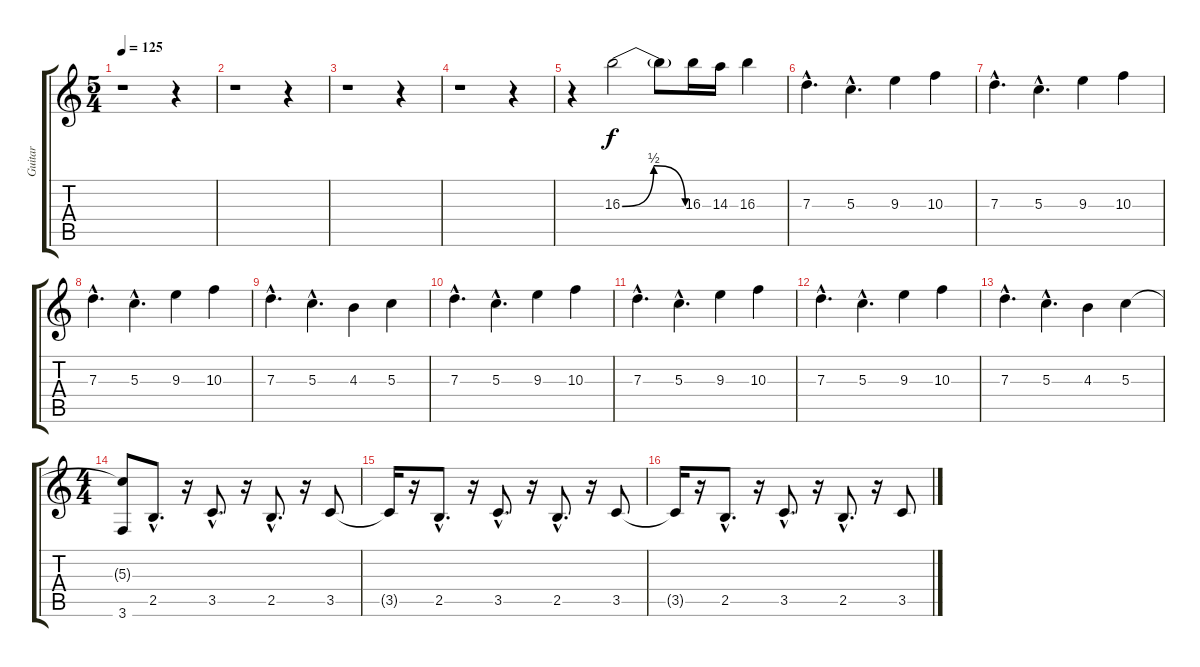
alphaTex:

\track ("Guitar" "Guitar") {instrument distortionguitar}
\staff {score tabs}
\tuning (E4 B3 G3 D3 A2 D2) {hide}
\ts (5 4)
\tempo 125
\clef g2
\ks c
r.1{dy f} r.4 |
r.1 r.4 |
r.1 r.4 |
r.1 r.4 |
r.4 16.3{be (bendrelease 0 0 15 2 30 2 60 0)}.2 16.3{t}.8 16.3.16 14.3.16 16.3.4 |
7.3{hac}.4{d} 5.3{hac}.4{d} 9.3.4 10.3.4 |
7.3{hac}.4{d} 5.3{hac}.4{d} 9.3.4 10.3.4 |
7.3{hac}.4{d} 5.3{hac}.4{d} 9.3.4 10.3.4 |
7.3{hac}.4{d} 5.3{hac}.4{d} 4.3.4 5.3.4 |
7.3{hac}.4{d} 5.3{hac}.4{d} 9.3.4 10.3.4 |
7.3{hac}.4{d} 5.3{hac}.4{d} 9.3.4 10.3.4 |
7.3{hac}.4{d} 5.3{hac}.4{d} 9.3.4 10.3.4 |
7.3{hac}.4{d} 5.3{hac}.4{d} 4.3.4 5.3.4 |
\ts (4 4)
(5.3{t} 3.6).8 2.5{hac}.8{d} r.16 3.5{hac}.8{d} r.16 2.5{hac}.8{d} r.16 3.5.8 |
3.5{t}.16 r.16 2.5{hac}.8{d} r.16 3.5{hac}.8{d} r.16 2.5{hac}.8{d} r.16 3.5.8 |
3.5{t}.16 r.16 2.5{hac}.8{d} r.16 3.5{hac}.8{d} r.16 2.5{hac}.8{d} r.16 3.5.8
